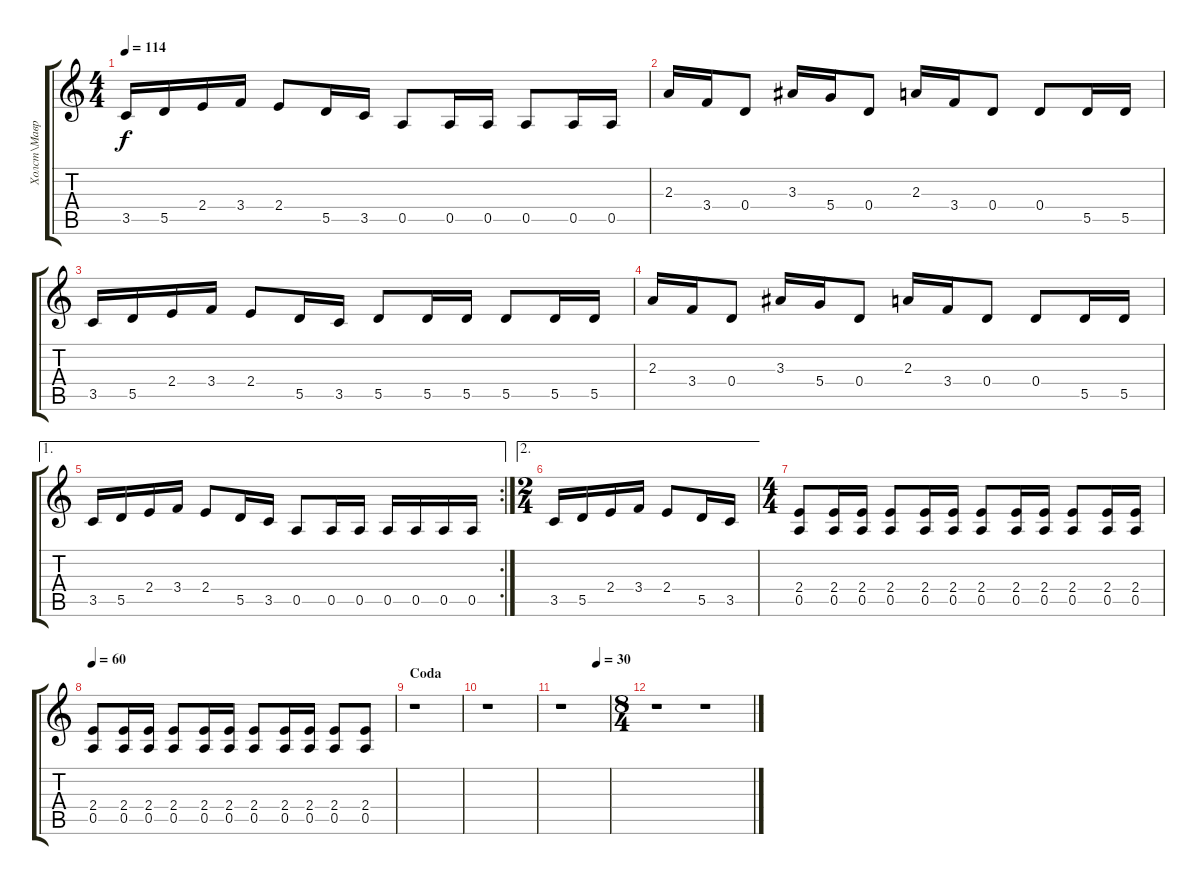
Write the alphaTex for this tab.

\track ("Холст\\Маврик" "Холст\\Мавр") {instrument overdrivenguitar}
\staff {score tabs}
\tuning (E4 B3 G3 D3 A2 E2) {hide}
\ts (4 4)
\tempo 114
\clef g2
\ks c
3.5.16{dy f} 5.5.16 2.4.16 3.4.16 2.4.8 5.5.16 3.5.16 0.5.8 0.5.16 0.5.16 0.5.8 0.5.16 0.5.16 |
2.3.16 3.4.16 0.4.8 3.3.16 5.4.16 0.4.8 2.3.16 3.4.16 0.4.8 0.4.8 5.5.16 5.5.16 |
3.5.16 5.5.16 2.4.16 3.4.16 2.4.8 5.5.16 3.5.16 5.5.8 5.5.16 5.5.16 5.5.8 5.5.16 5.5.16 |
2.3.16 3.4.16 0.4.8 3.3.16 5.4.16 0.4.8 2.3.16 3.4.16 0.4.8 0.4.8 5.5.16 5.5.16 |
\ae 1
\rc 2
3.5.16 5.5.16 2.4.16 3.4.16 2.4.8 5.5.16 3.5.16 0.5.8 0.5.16 0.5.16 0.5.16 0.5.16 0.5.16 0.5.16 |
\ae 2
\ts (2 4)
3.5.16 5.5.16 2.4.16 3.4.16 2.4.8 5.5.16 3.5.16 |
\ts (4 4)
(2.4 0.5).8 (2.4 0.5).16 (2.4 0.5).16 (2.4 0.5).8 (2.4 0.5).16 (2.4 0.5).16 (2.4 0.5).8 (2.4 0.5).16 (2.4 0.5).16 (2.4 0.5).8 (2.4 0.5).16 (2.4 0.5).16 |
\tempo 60
(2.4 0.5).8 (2.4 0.5).16 (2.4 0.5).16 (2.4 0.5).8 (2.4 0.5).16 (2.4 0.5).16 (2.4 0.5).8 (2.4 0.5).16 (2.4 0.5).16 (2.4 0.5).8 (2.4 0.5).8 |
\section ("" "Coda")
r.1 |
r.1 |
\tempo (30 0.75)
r.1 |
\ts (8 4)
r.1 r.1
